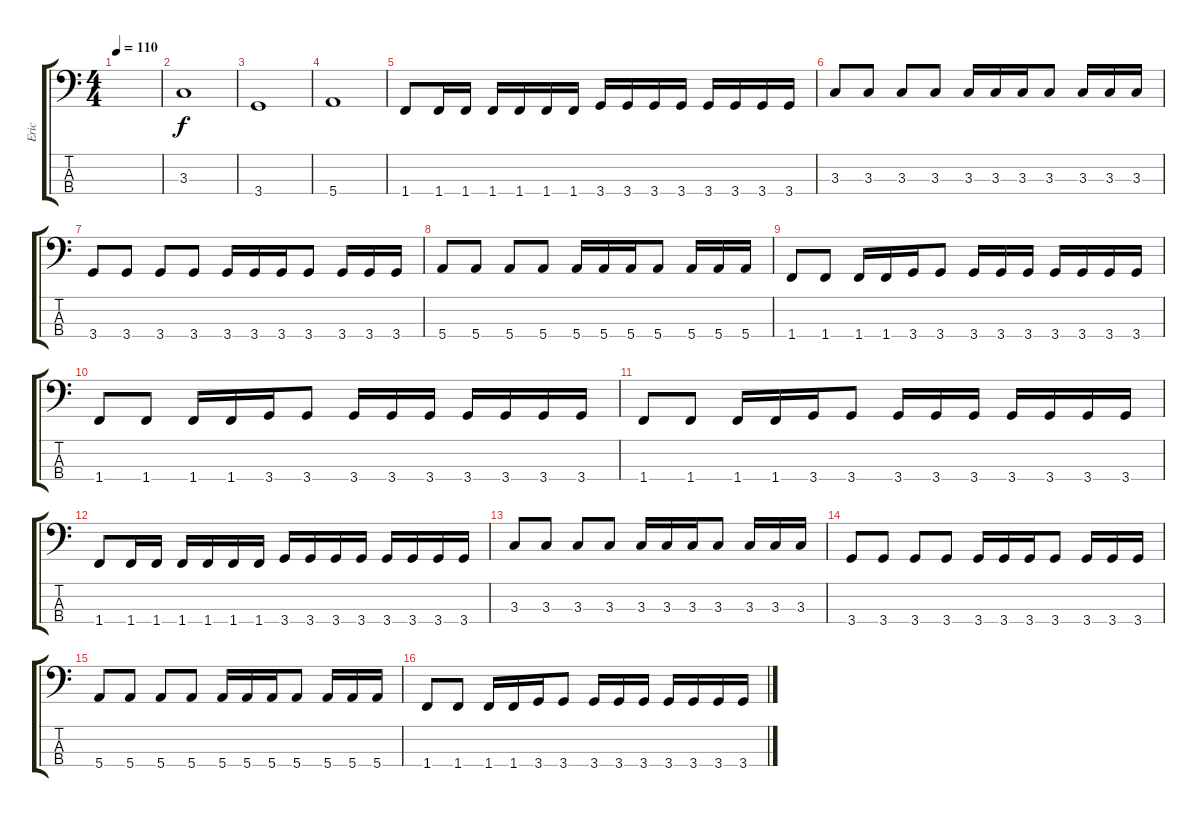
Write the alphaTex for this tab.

\track ("Eric" "Eric") {instrument electricbasspick}
\staff {score tabs}
\tuning (G2 D2 A1 E1) {hide}
\ts (4 4)
\tempo 110
\clef f4
\ks c
|
3.3.1 |
3.4.1 |
5.4.1 |
1.4.8 1.4.16 1.4.16 1.4.16 1.4.16 1.4.16 1.4.16 3.4.16 3.4.16 3.4.16 3.4.16 3.4.16 3.4.16 3.4.16 3.4.16 |
3.3.8 3.3.8 3.3.8 3.3.8 3.3.16 3.3.16 3.3.16 3.3.8 3.3.16 3.3.16 3.3.16 |
3.4.8 3.4.8 3.4.8 3.4.8 3.4.16 3.4.16 3.4.16 3.4.8 3.4.16 3.4.16 3.4.16 |
5.4.8 5.4.8 5.4.8 5.4.8 5.4.16 5.4.16 5.4.16 5.4.8 5.4.16 5.4.16 5.4.16 |
1.4.8 1.4.8 1.4.16 1.4.16 3.4.16 3.4.8 3.4.16 3.4.16 3.4.16 3.4.16 3.4.16 3.4.16 3.4.16 |
1.4.8 1.4.8 1.4.16 1.4.16 3.4.16 3.4.8 3.4.16 3.4.16 3.4.16 3.4.16 3.4.16 3.4.16 3.4.16 |
1.4.8 1.4.8 1.4.16 1.4.16 3.4.16 3.4.8 3.4.16 3.4.16 3.4.16 3.4.16 3.4.16 3.4.16 3.4.16 |
1.4.8 1.4.16 1.4.16 1.4.16 1.4.16 1.4.16 1.4.16 3.4.16 3.4.16 3.4.16 3.4.16 3.4.16 3.4.16 3.4.16 3.4.16 |
3.3.8 3.3.8 3.3.8 3.3.8 3.3.16 3.3.16 3.3.16 3.3.8 3.3.16 3.3.16 3.3.16 |
3.4.8 3.4.8 3.4.8 3.4.8 3.4.16 3.4.16 3.4.16 3.4.8 3.4.16 3.4.16 3.4.16 |
5.4.8 5.4.8 5.4.8 5.4.8 5.4.16 5.4.16 5.4.16 5.4.8 5.4.16 5.4.16 5.4.16 |
1.4.8 1.4.8 1.4.16 1.4.16 3.4.16 3.4.8 3.4.16 3.4.16 3.4.16 3.4.16 3.4.16 3.4.16 3.4.16
